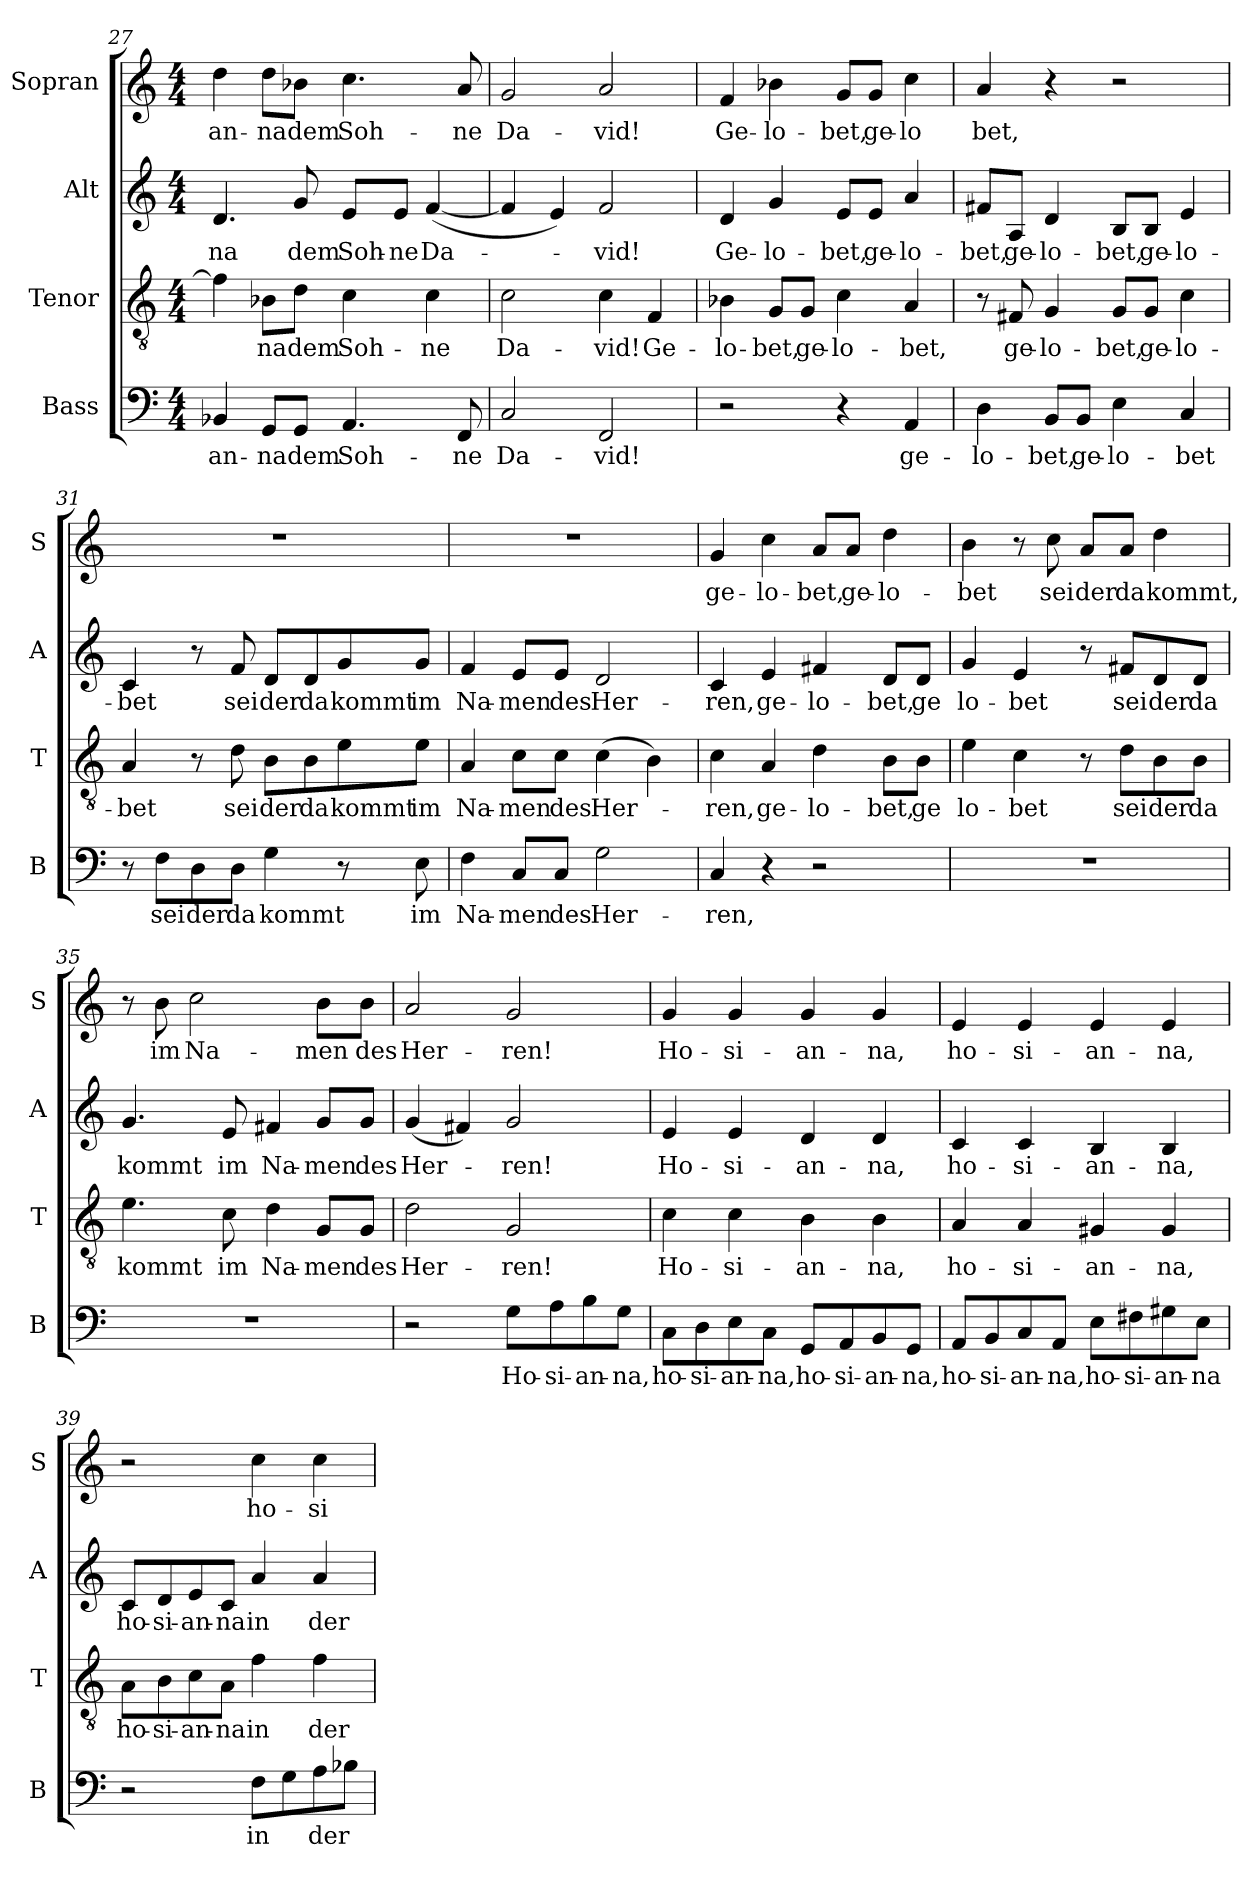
**kern	**text	**kern	**text	**kern	**text	**kern	**text
*part4	*part4	*part3	*part3	*part2	*part2	*part1	*part1
*staff4	*staff4	*staff3	*staff3	*staff2	*staff2	*staff1	*staff1
*I"Bass	*	*I"Tenor	*	*I"Alt	*	*I"Sopran	*
*I'B	*	*I'T	*	*I'A	*	*I'S	*
!!LO:LB:g=z
*clefF4	*	*clefGv2	*	*clefG2	*	*clefG2	*
*k[]	*	*k[]	*	*k[]	*	*k[]	*
*M4/4	*	*M4/4	*	*M4/4	*	*M4/4	*
=27	=27	=27	=27	=27	=27	=27	=27
!	!LO:LY:b	!	!	!	!LO:LY:b	!	!LO:LY:b
4BB-X/	an-	4f\]	.	4.d/	na	4dd\	an-
!	!LO:LY:b	!	!LO:LY:b	!	!	!	!LO:LY:b
8GG/L	na	8B-X\L	na	.	.	8dd\L	na
!	!LO:LY:b	!	!LO:LY:b	!	!LO:LY:b	!	!LO:LY:b
8GG/J	dem	8d\J	dem	8g/	dem	8b-X\J	dem
!	!LO:LY:b	!	!LO:LY:b	!	!LO:LY:b	!	!LO:LY:b
4.AA/	Soh-	4c\	Soh-	8e/L	Soh-	4.cc\	Soh-
!	!	!	!	!	!LO:LY:b	!	!
.	.	.	.	8e/J	ne	.	.
!	!	!	!LO:LY:b	!	!LO:LY:b	!	!
.	.	4c\	ne	([4f/	Da-	.	.
!	!LO:LY:b	!	!	!	!	!	!LO:LY:b
8FF/	ne	.	.	.	.	8a/	ne
=28	=28	=28	=28	=28	=28	=28	=28
!	!LO:LY:b	!	!LO:LY:b	!	!	!	!LO:LY:b
2C/	Da-	2c\	Da-	4f/]	.	2g/	Da-
.	.	.	.	4e/)	.	.	.
!	!LO:LY:b	!	!LO:LY:b	!	!LO:LY:b	!	!LO:LY:b
2FF/	vid!	4c\	vid!	2f/	vid!	2a/	vid!
!	!	!	!LO:LY:b	!	!	!	!
.	.	4F/	Ge-	.	.	.	.
=29	=29	=29	=29	=29	=29	=29	=29
!	!	!	!LO:LY:b	!	!LO:LY:b	!	!LO:LY:b
2r	.	4B-X\	lo-	4d/	Ge-	4f/	Ge-
!	!	!	!LO:LY:b	!	!LO:LY:b	!	!LO:LY:b
.	.	8G/L	bet,	4g/	lo-	4b-X\	lo-
!	!	!	!LO:LY:b	!	!	!	!
.	.	8G/J	ge-	.	.	.	.
!	!	!	!LO:LY:b	!	!LO:LY:b	!	!LO:LY:b
4r	.	4c\	lo-	8e/L	bet,	8g/L	bet,
!	!	!	!	!	!LO:LY:b	!	!LO:LY:b
.	.	.	.	8e/J	ge-	8g/J	ge-
!	!LO:LY:b	!	!LO:LY:b	!	!LO:LY:b	!	!LO:LY:b
4AA/	ge-	4A/	bet,	4a/	lo-	4cc\	lo
=30	=30	=30	=30	=30	=30	=30	=30
!	!LO:LY:b	!	!	!	!LO:LY:b	!	!LO:LY:b
4D\	lo-	8r	.	8f#X/L	bet,	4a/	bet,
!	!	!	!LO:LY:b	!	!LO:LY:b	!	!
.	.	8F#X/	ge-	8A/J	ge-	.	.
!	!LO:LY:b	!	!LO:LY:b	!	!LO:LY:b	!	!
8BB/L	bet,	4G/	lo-	4d/	lo-	4r	.
!	!LO:LY:b	!	!	!	!	!	!
8BB/J	ge-	.	.	.	.	.	.
!	!LO:LY:b	!	!LO:LY:b	!	!LO:LY:b	!	!
4E\	lo-	8G/L	bet,	8B/L	bet,	2r	.
!	!	!	!LO:LY:b	!	!LO:LY:b	!	!
.	.	8G/J	ge-	8B/J	ge-	.	.
!	!LO:LY:b	!	!LO:LY:b	!	!LO:LY:b	!	!
4C/	bet	4c\	lo-	4e/	lo-	.	.
!!LO:LB:g=z
=31	=31	=31	=31	=31	=31	=31	=31
!	!	!	!LO:LY:b	!	!LO:LY:b	!	!
8r	.	4A/	bet	4c/	bet	1r	.
!	!LO:LY:b	!	!	!	!	!	!
8F\L	sei	.	.	.	.	.	.
!	!LO:LY:b	!	!	!	!	!	!
8D\	der	8r	.	8r	.	.	.
!	!LO:LY:b	!	!LO:LY:b	!	!LO:LY:b	!	!
8D\J	da	8d\	sei	8f/	sei	.	.
!	!LO:LY:b	!	!LO:LY:b	!	!LO:LY:b	!	!
4G\	kommt	8B\L	der	8d/L	der	.	.
!	!	!	!LO:LY:b	!	!LO:LY:b	!	!
.	.	8B\	da	8d/	da	.	.
!	!	!	!LO:LY:b	!	!LO:LY:b	!	!
8r	.	8e\	kommt	8g/	kommt	.	.
!	!LO:LY:b	!	!LO:LY:b	!	!LO:LY:b	!	!
8E\	im	8e\J	im	8g/J	im	.	.
=32	=32	=32	=32	=32	=32	=32	=32
!	!LO:LY:b	!	!LO:LY:b	!	!LO:LY:b	!	!
4F\	Na-	4A/	Na-	4f/	Na-	1r	.
!	!LO:LY:b	!	!LO:LY:b	!	!LO:LY:b	!	!
8C/L	men	8c\L	men	8e/L	men	.	.
!	!LO:LY:b	!	!LO:LY:b	!	!LO:LY:b	!	!
8C/J	des	8c\J	des	8e/J	des	.	.
!	!LO:LY:b	!	!LO:LY:b	!	!LO:LY:b	!	!
2G\	Her-	(4c\	Her-	2d/	Her-	.	.
.	.	4B\)	.	.	.	.	.
=33	=33	=33	=33	=33	=33	=33	=33
!	!LO:LY:b	!	!LO:LY:b	!	!LO:LY:b	!	!LO:LY:b
4C/	ren,	4c\	ren,	4c/	ren,	4g/	ge-
!	!	!	!LO:LY:b	!	!LO:LY:b	!	!LO:LY:b
4r	.	4A/	ge-	4e/	ge-	4cc\	lo-
!	!	!	!LO:LY:b	!	!LO:LY:b	!	!LO:LY:b
2r	.	4d\	lo-	4f#X/	lo-	8a/L	bet,
!	!	!	!	!	!	!	!LO:LY:b
.	.	.	.	.	.	8a/J	ge-
!	!	!	!LO:LY:b	!	!LO:LY:b	!	!LO:LY:b
.	.	8B\L	bet,	8d/L	bet,	4dd\	lo-
!	!	!	!LO:LY:b	!	!LO:LY:b	!	!
.	.	8B\J	ge	8d/J	ge	.	.
!!LO:PB:g=z
=34	=34	=34	=34	=34	=34	=34	=34
!	!	!	!LO:LY:b	!	!LO:LY:b	!	!LO:LY:b
1r	.	4e\	lo-	4g/	lo-	4b\	bet
!	!	!	!LO:LY:b	!	!LO:LY:b	!	!
.	.	4c\	bet	4e/	bet	8r	.
!	!	!	!	!	!	!	!LO:LY:b
.	.	.	.	.	.	8cc\	sei
!	!	!	!	!	!	!	!LO:LY:b
.	.	8r	.	8r	.	8a/L	der
!	!	!	!LO:LY:b	!	!LO:LY:b	!	!LO:LY:b
.	.	8d\L	sei	8f#X/L	sei	8a/J	da
!	!	!	!LO:LY:b	!	!LO:LY:b	!	!LO:LY:b
.	.	8B\	der	8d/	der	4dd\	kommt,
!	!	!	!LO:LY:b	!	!LO:LY:b	!	!
.	.	8B\J	da	8d/J	da	.	.
=35	=35	=35	=35	=35	=35	=35	=35
!	!	!	!LO:LY:b	!	!LO:LY:b	!	!
1r	.	4.e\	kommt	4.g/	kommt	8r	.
!	!	!	!	!	!	!	!LO:LY:b
.	.	.	.	.	.	8b\	im
!	!	!	!	!	!	!	!LO:LY:b
.	.	.	.	.	.	2cc\	Na-
!	!	!	!LO:LY:b	!	!LO:LY:b	!	!
.	.	8c\	im	8e/	im	.	.
!	!	!	!LO:LY:b	!	!LO:LY:b	!	!
.	.	4d\	Na-	4f#X/	Na-	.	.
!	!	!	!LO:LY:b	!	!LO:LY:b	!	!LO:LY:b
.	.	8G/L	men	8g/L	men	8b\L	men
!	!	!	!LO:LY:b	!	!LO:LY:b	!	!LO:LY:b
.	.	8G/J	des	8g/J	des	8b\J	des
=36	=36	=36	=36	=36	=36	=36	=36
!	!	!	!LO:LY:b	!	!LO:LY:b	!	!LO:LY:b
2r	.	2d\	Her-	(4g/	Her-	2a/	Her-
.	.	.	.	4f#X/)	.	.	.
!	!LO:LY:b	!	!LO:LY:b	!	!LO:LY:b	!	!LO:LY:b
8G\L	Ho-	2G/	ren!	2g/	ren!	2g/	ren!
!	!LO:LY:b	!	!	!	!	!	!
8A\	si-	.	.	.	.	.	.
!	!LO:LY:b	!	!	!	!	!	!
8B\	an-	.	.	.	.	.	.
!	!LO:LY:b	!	!	!	!	!	!
8G\J	na,	.	.	.	.	.	.
!!LO:LB:g=z
=37	=37	=37	=37	=37	=37	=37	=37
!	!LO:LY:b	!	!LO:LY:b	!	!LO:LY:b	!	!LO:LY:b
8C\L	ho-	4c\	Ho-	4e/	Ho-	4g/	Ho-
!	!LO:LY:b	!	!	!	!	!	!
8D\	si-	.	.	.	.	.	.
!	!LO:LY:b	!	!LO:LY:b	!	!LO:LY:b	!	!LO:LY:b
8E\	an-	4c\	si-	4e/	si-	4g/	si-
!	!LO:LY:b	!	!	!	!	!	!
8C\J	na,	.	.	.	.	.	.
!	!LO:LY:b	!	!LO:LY:b	!	!LO:LY:b	!	!LO:LY:b
8GG/L	ho-	4B\	an-	4d/	an-	4g/	an-
!	!LO:LY:b	!	!	!	!	!	!
8AA/	si-	.	.	.	.	.	.
!	!LO:LY:b	!	!LO:LY:b	!	!LO:LY:b	!	!LO:LY:b
8BB/	an-	4B\	na,	4d/	na,	4g/	na,
!	!LO:LY:b	!	!	!	!	!	!
8GG/J	na,	.	.	.	.	.	.
=38	=38	=38	=38	=38	=38	=38	=38
!	!LO:LY:b	!	!LO:LY:b	!	!LO:LY:b	!	!LO:LY:b
8AA/L	ho-	4A/	ho-	4c/	ho-	4e/	ho-
!	!LO:LY:b	!	!	!	!	!	!
8BB/	si-	.	.	.	.	.	.
!	!LO:LY:b	!	!LO:LY:b	!	!LO:LY:b	!	!LO:LY:b
8C/	an-	4A/	si-	4c/	si-	4e/	si-
!	!LO:LY:b	!	!	!	!	!	!
8AA/J	na,	.	.	.	.	.	.
!	!LO:LY:b	!	!LO:LY:b	!	!LO:LY:b	!	!LO:LY:b
8E\L	ho-	4G#X/	an-	4B/	an-	4e/	an-
!	!LO:LY:b	!	!	!	!	!	!
8F#X\	si-	.	.	.	.	.	.
!	!LO:LY:b	!	!LO:LY:b	!	!LO:LY:b	!	!LO:LY:b
8G#X\	an-	4G#/	na,	4B/	na,	4e/	na,
!	!LO:LY:b	!	!	!	!	!	!
8E\J	na	.	.	.	.	.	.
=39	=39	=39	=39	=39	=39	=39	=39
!	!	!	!LO:LY:b	!	!LO:LY:b	!	!
2r	.	8A\L	ho-	8c/L	ho-	2r	.
!	!	!	!LO:LY:b	!	!LO:LY:b	!	!
.	.	8B\	si-	8d/	si-	.	.
!	!	!	!LO:LY:b	!	!LO:LY:b	!	!
.	.	8c\	an-	8e/	an-	.	.
!	!	!	!LO:LY:b	!	!LO:LY:b	!	!
.	.	8A\J	na	8c/J	na	.	.
!	!LO:LY:b	!	!LO:LY:b	!	!LO:LY:b	!	!LO:LY:b
8F\L	in	4f\	in	4a/	in	4cc\	ho-
8G\	.	.	.	.	.	.	.
!	!LO:LY:b	!	!LO:LY:b	!	!LO:LY:b	!	!LO:LY:b
8A\	der	4f\	der	4a/	der	4cc\	si-
8B-X\J	.	.	.	.	.	.	.
=	=	=	=	=	=	=	=
*-	*-	*-	*-	*-	*-	*-	*-
